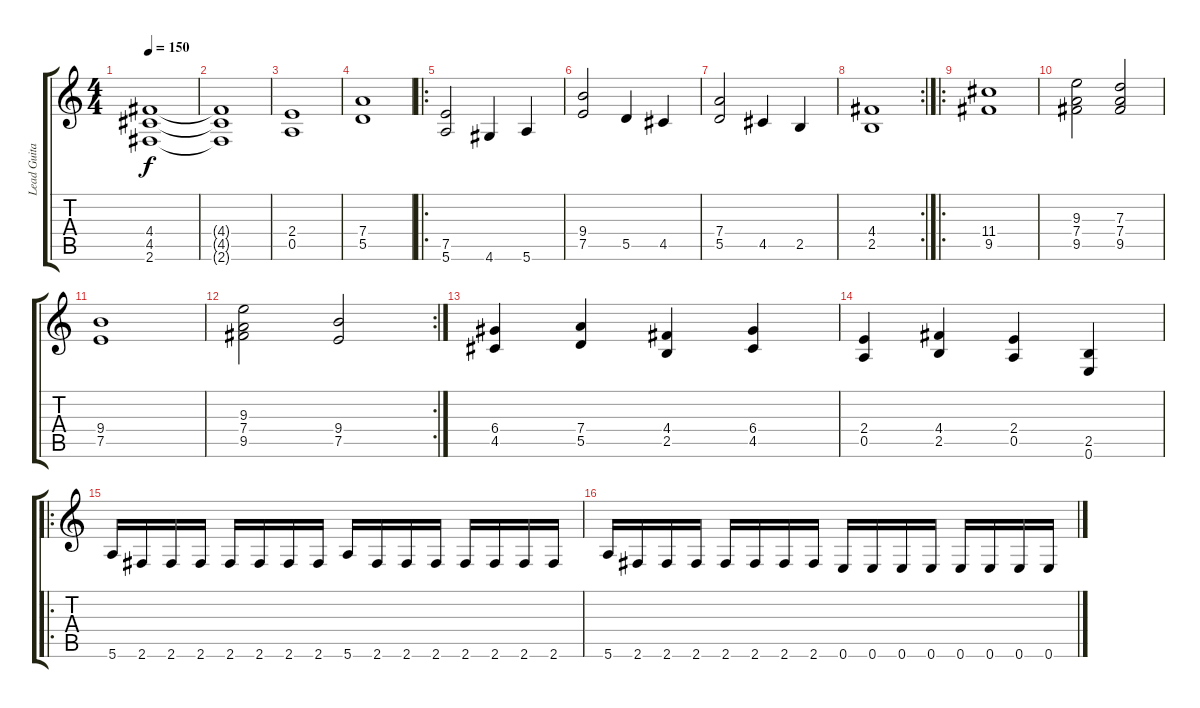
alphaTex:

\track ("Lead Guitar" "Lead Guita") {instrument overdrivenguitar}
\staff {score tabs}
\tuning (E4 B3 G3 D3 A2 E2) {hide}
\ts (4 4)
\tempo 150
\clef g2
\ks c
(4.4 4.5 2.6).1{dy f} |
(4.4{t} 4.5{t} 2.6{t}).1 |
(2.4 0.5).1 |
(7.4 5.5).1 |
\ro
(7.5 5.6).2 4.6.4 5.6.4 |
(9.4 7.5).2 5.5.4 4.5.4 |
(7.4 5.5).2 4.5.4 2.5.4 |
\rc 2
(4.4 2.5).1 |
\ro
(11.4 9.5).1 |
(9.3 7.4 9.5).2 (7.3 7.4 9.5).2 |
(9.4 7.5).1 |
\rc 2
(9.3 7.4 9.5).2 (9.4 7.5).2 |
(6.4 4.5).4 (7.4 5.5).4 (4.4 2.5).4 (6.4 4.5).4 |
(2.4 0.5).4 (4.4 2.5).4 (2.4 0.5).4 (2.5 0.6).4 |
\ro
5.6.16 2.6.16 2.6.16 2.6.16 2.6.16 2.6.16 2.6.16 2.6.16 5.6.16 2.6.16 2.6.16 2.6.16 2.6.16 2.6.16 2.6.16 2.6.16 |
5.6.16 2.6.16 2.6.16 2.6.16 2.6.16 2.6.16 2.6.16 2.6.16 0.6.16 0.6.16 0.6.16 0.6.16 0.6.16 0.6.16 0.6.16 0.6.16
